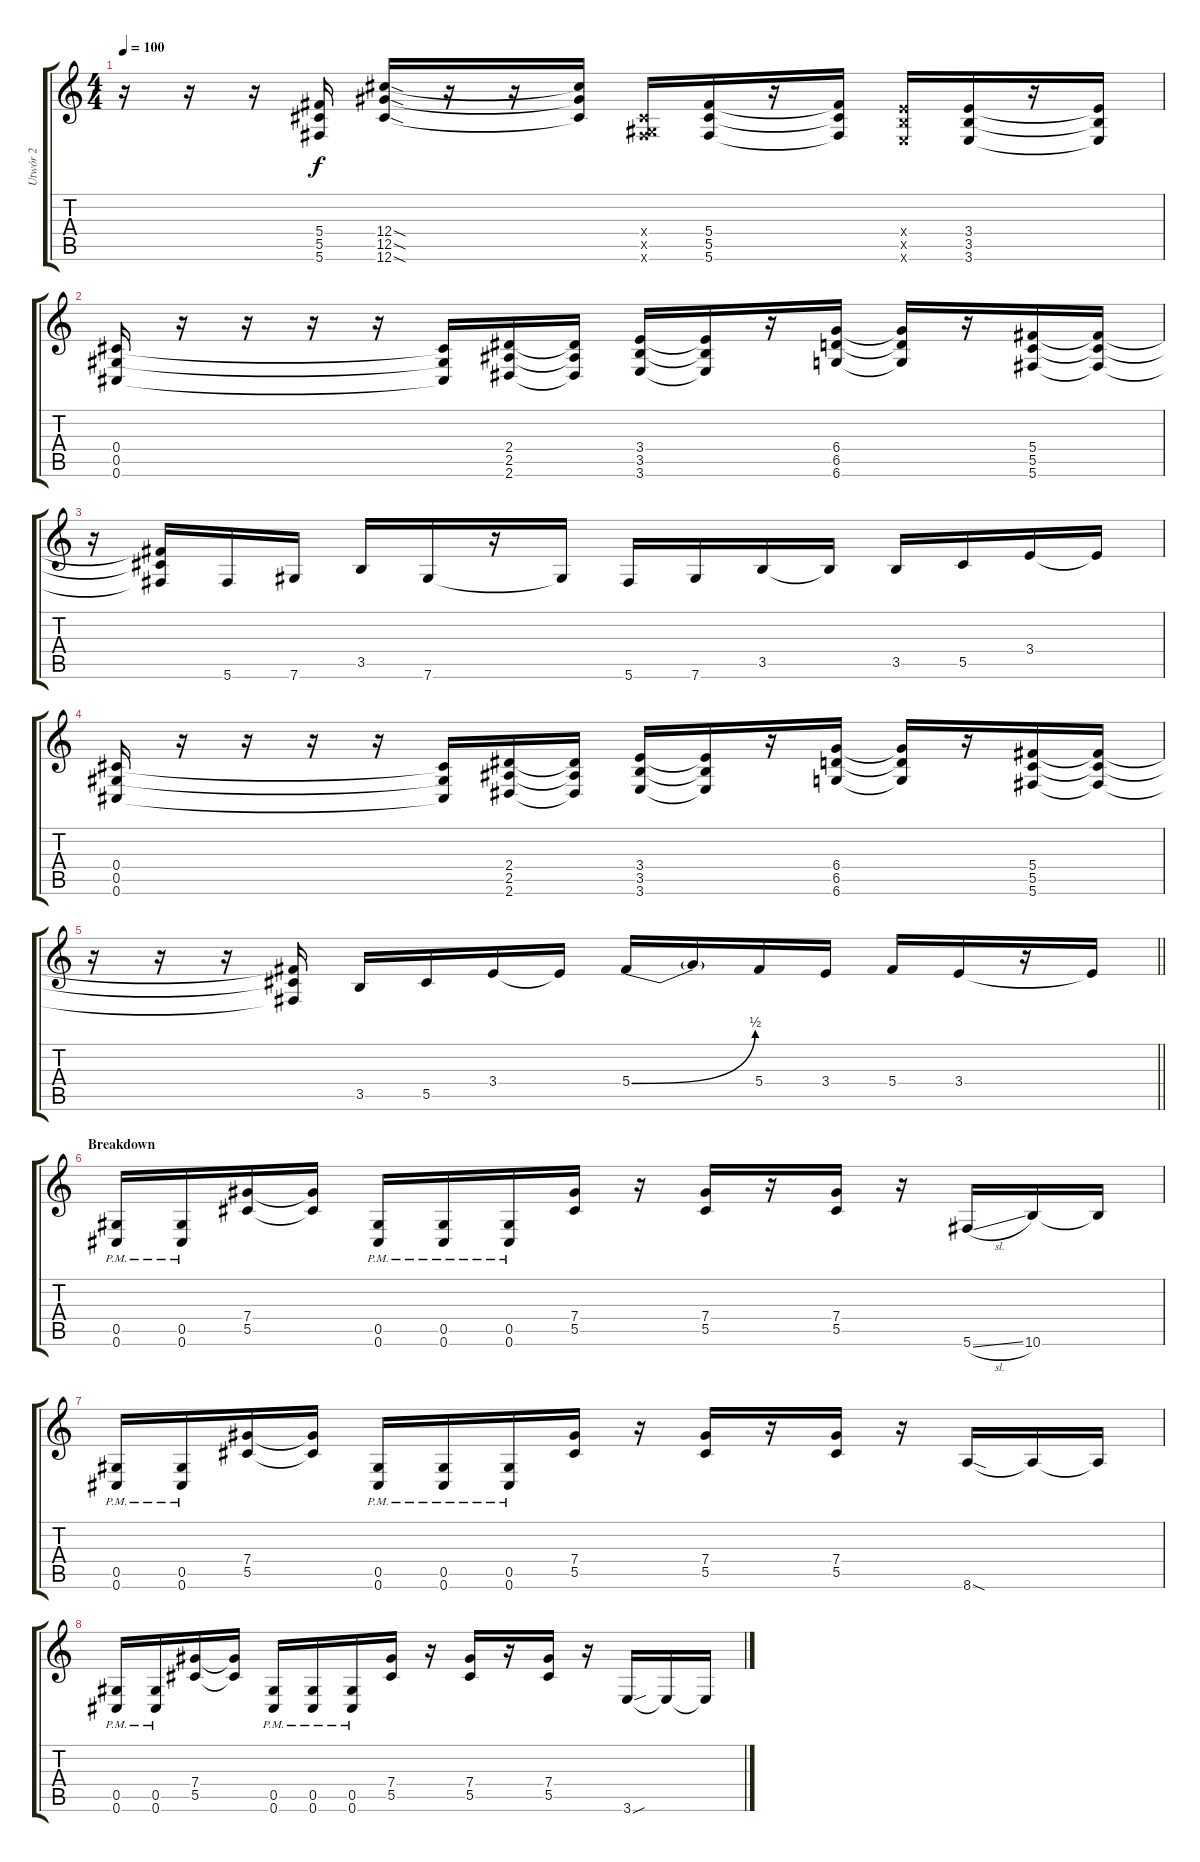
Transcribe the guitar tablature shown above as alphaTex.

\track ("Utwór 2" "Utwór 2") {instrument distortionguitar}
\staff {score tabs}
\tuning (Eb4 Bb3 Gb3 Db3 Ab2 Db2) {hide}
\ts (4 4)
\tempo 100
\clef g2
\ks c
r.16{dy f} r.16 r.16 (5.4{t} 5.5{t} 5.6{t}).16 (12.4{sod} 12.5{sod} 12.6{sod}).16 r.16 r.16 (12.4{t} 12.5{t} 12.6{t}).16 (0.4{x} 0.5{x} 5.6{x}).16 (5.4 5.5 5.6).16 r.16 (5.4{t} 5.5{t} 5.6{t}).16 (3.4{x} 3.5{x} 3.6{x}).16 (3.4 3.5 3.6).16 r.16 (3.4{t} 3.5{t} 3.6{t}).16 |
(0.4 0.5 0.6).16 r.16 r.16 r.16 r.16 (0.4{t} 0.5{t} 0.6{t}).16 (2.4 2.5 2.6).16 (2.4{t} 2.5{t} 2.6{t}).16 (3.4 3.5 3.6).16 (3.4{t} 3.5{t} 3.6{t}).16 r.16 (6.4 6.5 6.6).16 (6.4{t} 6.5{t} 6.6{t}).16 r.16 (5.4 5.5 5.6).16 (5.4{t} 5.5{t} 5.6{t}).16 |
r.16 (5.4{t} 5.5{t} 5.6{t}).16 5.6.16 7.6.16 3.5.16 7.6.16 r.16 7.6{t}.16 5.6.16 7.6.16 3.5.16 3.5{t}.16 3.5.16 5.5.16 3.4.16 3.4{t}.16 |
(0.4 0.5 0.6).16 r.16 r.16 r.16 r.16 (0.4{t} 0.5{t} 0.6{t}).16 (2.4 2.5 2.6).16 (2.4{t} 2.5{t} 2.6{t}).16 (3.4 3.5 3.6).16 (3.4{t} 3.5{t} 3.6{t}).16 r.16 (6.4 6.5 6.6).16 (6.4{t} 6.5{t} 6.6{t}).16 r.16 (5.4 5.5 5.6).16 (5.4{t} 5.5{t} 5.6{t}).16 |
\barLineRight lightlight
r.16 r.16 r.16 (5.4{t} 5.5{t} 5.6{t}).16 3.5.16 5.5.16 3.4.16 3.4{t}.16 5.4{be (bend 0 0 60 2)}.16 5.4{t}.16 5.4.16 3.4.16 5.4.16 3.4.16 r.16 3.4{t}.16 |
\section ("" "Breakdown")
(0.5{pm} 0.6{pm}).16 (0.5{pm} 0.6{pm}).16 (7.4 5.5).16 (7.4{t} 5.5{t}).16 (0.5{pm} 0.6{pm}).16 (0.5{pm} 0.6{pm}).16 (0.5{pm} 0.6{pm}).16 (7.4 5.5).16 r.16 (7.4 5.5).16 r.16 (7.4 5.5).16 r.16 5.6{sl}.16 10.6.16 10.6{t}.16 |
(0.5{pm} 0.6{pm}).16 (0.5{pm} 0.6{pm}).16 (7.4 5.5).16 (7.4{t} 5.5{t}).16 (0.5{pm} 0.6{pm}).16 (0.5{pm} 0.6{pm}).16 (0.5{pm} 0.6{pm}).16 (7.4 5.5).16 r.16 (7.4 5.5).16 r.16 (7.4 5.5).16 r.16 8.6{sod}.16 8.6{t}.16 8.6{t}.16 |
(0.5{pm} 0.6{pm}).16 (0.5{pm} 0.6{pm}).16 (7.4 5.5).16 (7.4{t} 5.5{t}).16 (0.5{pm} 0.6{pm}).16 (0.5{pm} 0.6{pm}).16 (0.5{pm} 0.6{pm}).16 (7.4 5.5).16 r.16 (7.4 5.5).16 r.16 (7.4 5.5).16 r.16 3.6{sou}.16 3.6{t}.16 3.6{t}.16
